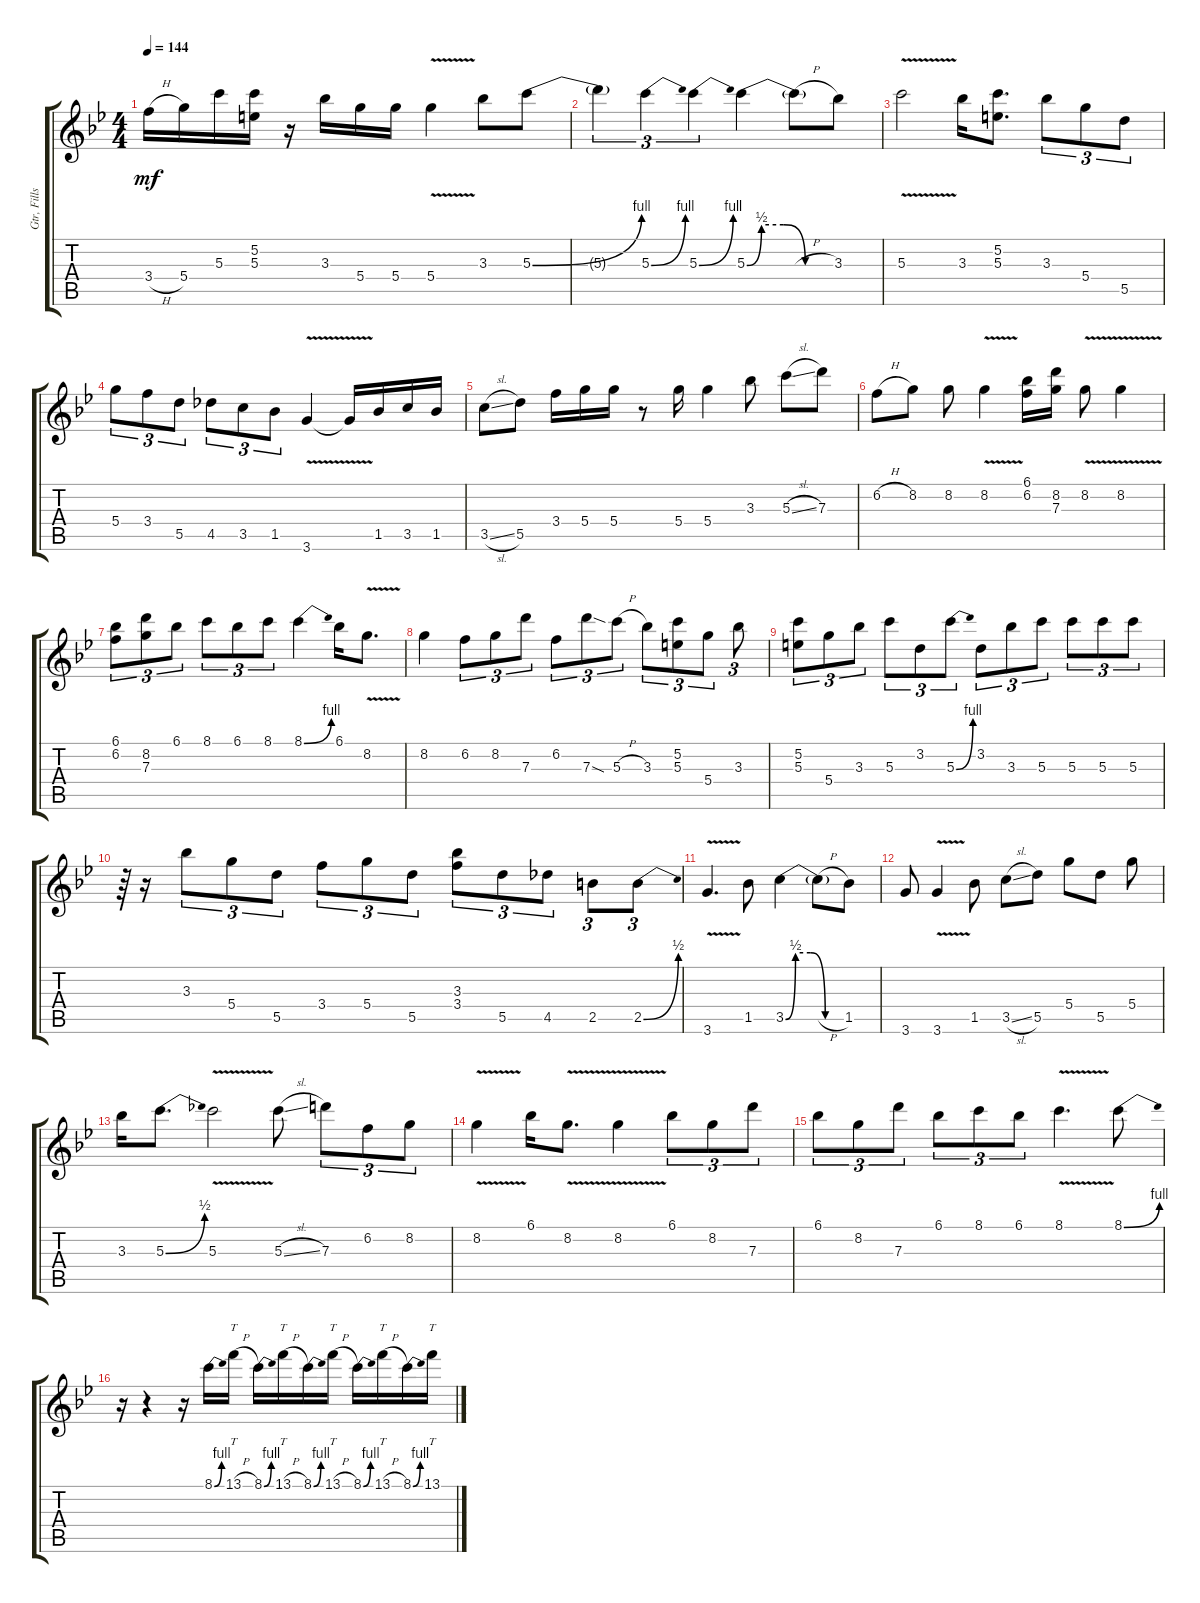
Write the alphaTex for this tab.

\track ("Gtr, Fills and Gtr. Solo" "Gtr, Fills") {instrument overdrivenguitar}
\staff {score tabs}
\tuning (E4 B3 G4 D4 A3 E3) {hide}
\ts (4 4)
\tempo 144
\clef g2
\ks bb
3.4{h}.16{dy mf} 5.4.16 5.3.16 (5.2 5.3).16 r.16 3.3.16 5.4.16 5.4.16 5.4{v}.4 3.3.8 5.3{be (bend 0 0 60 4)}.8 |
5.3{t}.4{tu (3 2)} 5.3{be (bend 0 0 60 4)}.4{tu (3 2)} 5.3{be (bend 0 0 60 4)}.4{tu (3 2)} 5.3{be (custom 0 0 10 2 25 2 40 0 60 0)}.4 5.3{h t}.8 3.3.8 |
5.3{v}.2 3.3.16 (5.2 5.3).8{d} 3.3.8{tu (3 2)} 5.4.8{tu (3 2)} 5.5.8{tu (3 2)} |
5.4.8{tu (3 2)} 3.4.8{tu (3 2)} 5.5.8{tu (3 2)} 4.5.8{tu (3 2)} 3.5.8{tu (3 2)} 1.5.8{tu (3 2)} 3.6{v}.4 3.6{v t}.16 1.5.16 3.5.16 1.5.16 |
3.5{sl}.8 5.5.8 3.4.16 5.4.16 5.4.16 r.8 5.4.16 5.4.4 3.3.8 5.3{sl}.8 7.3.8 |
6.2{h}.8 8.2.8 8.2.8 8.2{v}.4 (6.1 6.2).16 (8.2 7.3).16 8.2{v}.8 8.2{v}.4 |
(6.1 6.2).8{tu (3 2)} (8.2 7.3).8{tu (3 2)} 6.1.8{tu (3 2)} 8.1.8{tu (3 2)} 6.1.8{tu (3 2)} 8.1.8{tu (3 2)} 8.1{be (bend 0 0 60 4)}.4 6.1.16 8.2{v}.8{d} |
8.2.4 6.2.8{tu (3 2)} 8.2.8{tu (3 2)} 7.3.8{tu (3 2)} 6.2.8{tu (3 2)} 7.3{sod}.8{tu (3 2)} 5.3{h}.8{tu (3 2)} 3.3.8{tu (3 2)} (5.2 5.3).8{tu (3 2)} 5.4.8{tu (3 2)} 3.3.8{tu (3 2)} |
(5.2 5.3).8{tu (3 2)} 5.4.8{tu (3 2)} 3.3.8{tu (3 2)} 5.3.8{tu (3 2)} 3.2.8{tu (3 2)} 5.3{be (bend 0 0 60 4)}.8{tu (3 2)} 3.2.8{tu (3 2)} 3.3.8{tu (3 2)} 5.3.8{tu (3 2)} 5.3.8{tu (3 2)} 5.3.8{tu (3 2)} 5.3.8{tu (3 2)} |
r.64 r.16 3.3.8{tu (3 2)} 5.4.8{tu (3 2)} 5.5.8{tu (3 2)} 3.4.8{tu (3 2)} 5.4.8{tu (3 2)} 5.5.8{tu (3 2)} (3.3 3.4).8{tu (3 2)} 5.5.8{tu (3 2)} 4.5.8{tu (3 2)} 2.5.8{tu (3 2)} 2.5{be (bend 0 0 60 2)}.8{tu (3 2)} |
3.6{v}.4{d} 1.5.8 3.5{be (custom 0 0 10 2 25 2 40 0 60 0)}.4 3.5{h t}.8 1.5.8 |
3.6.8 3.6{v}.4 1.5.8 3.5{sl}.8 5.5.8 5.4.8 5.5.8 5.4.8 |
3.3.16 5.3{be (bend 0 0 60 2)}.8{d} 5.3{v}.2 5.3{sl}.8 7.3.8{tu (3 2)} 6.2.8{tu (3 2)} 8.2.8{tu (3 2)} |
8.2{v}.4 6.1.16 8.2{v}.8{d} 8.2{v}.4 6.1.8{tu (3 2)} 8.2.8{tu (3 2)} 7.3.8{tu (3 2)} |
6.1.8{tu (3 2)} 8.2.8{tu (3 2)} 7.3.8{tu (3 2)} 6.1.8{tu (3 2)} 8.1.8{tu (3 2)} 6.1.8{tu (3 2)} 8.1{v}.4{d} 8.1{be (bend 0 0 60 4)}.8 |
r.16 r.4 r.16 8.1{be (bend 0 0 60 4)}.16 13.1{h}.16{tt} 8.1{be (bend 0 0 60 4)}.16 13.1{h}.16{tt} 8.1{be (bend 0 0 60 4)}.16 13.1{h}.16{tt} 8.1{be (bend 0 0 60 4)}.16 13.1{h}.16{tt} 8.1{be (bend 0 0 60 4)}.16 13.1{h}.16{tt}
